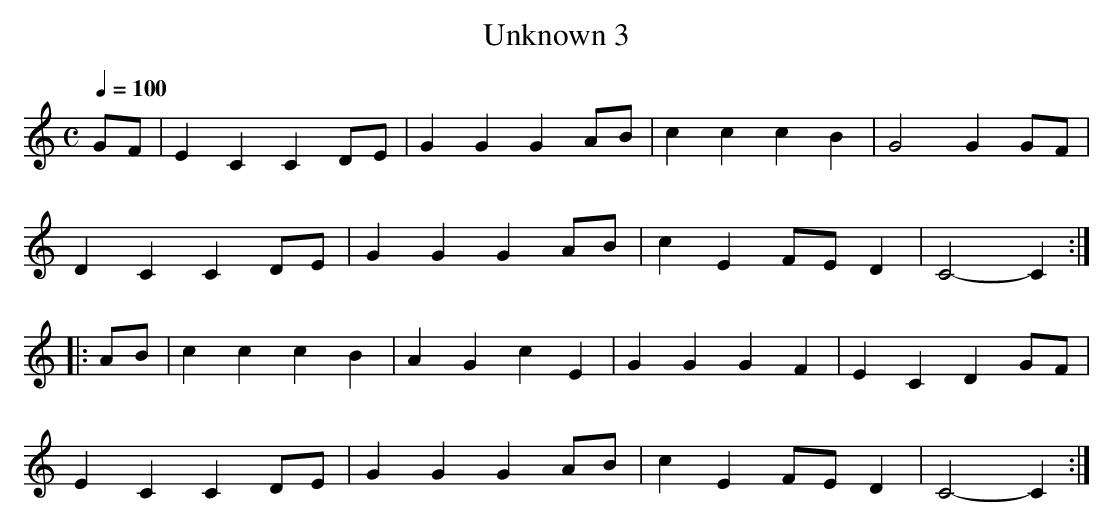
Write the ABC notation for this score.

X:1
T:Unknown 3
M:C
L:1/4
Q:100
K:C
G/2F/2|ECC D/2E/2|GGG A/2B/2|cccB|G2G G/2F/2|
DCC D/2E/2|GGG A/2B/2|cEF/2E/2D|C2-C::
A/2B/2|cccB|AGcE|GGGF|ECDG/2F/2|
ECC D/2E/2|GGG A/2B/2|cEF/2E/2D|C2-C:|
